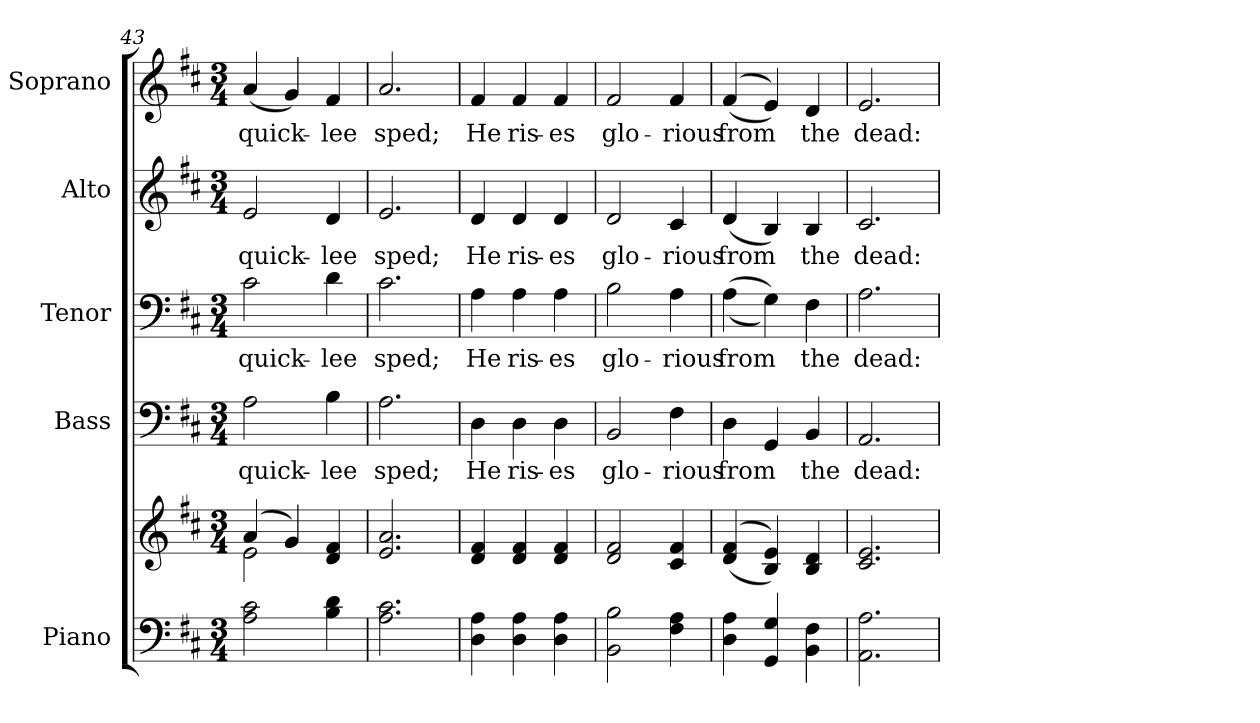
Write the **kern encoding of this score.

**kern	**kern	**kern	**text	**kern	**text	**kern	**text	**kern	**text
*part5	*part5	*part4	*part4	*part3	*part3	*part2	*part2	*part1	*part1
*staff6	*staff5	*staff4	*staff4	*staff3	*staff3	*staff2	*staff2	*staff1	*staff1
*I"Piano	*	*I"Bass	*	*I"Tenor	*	*I"Alto	*	*I"Soprano	*
*I'Pno.	*	*I'B.	*	*I'T.	*	*I'A.	*	*I'S.	*
*clefF4	*clefG2	*clefF4	*	*clefF4	*	*clefG2	*	*clefG2	*
*k[f#c#]	*k[f#c#]	*k[f#c#]	*	*k[f#c#]	*	*k[f#c#]	*	*k[f#c#]	*
*D:	*D:	*D:	*	*D:	*	*D:	*	*D:	*
*M3/4	*M3/4	*M3/4	*	*M3/4	*	*M3/4	*	*M3/4	*
=43	=43	=43	=43	=43	=43	=43	=43	=43	=43
*	*^	*	*	*	*	*	*	*	*
!	!	!	!	!LO:LY:b:color=#000000	!	!	!	!	!	!
!	!	!	!	!	!	!LO:LY:b:color=#000000	!	!	!	!
!	!	!	!	!	!	!	!	!LO:LY:b:color=#000000	!	!
!	!	!	!	!	!	!	!	!	!	!LO:LY:b:color=#000000
2Ai\ 2c#i	(4ai/	2ei\	2Ai\	quick-	2c#i\	quick-	2ei/	quick-	(4ai/	quick-
.	4gi/)	.	.	.	.	.	.	.	4gi/)	.
!	!	!	!	!LO:LY:b:color=#000000	!	!	!	!	!	!
!	!	!	!	!	!	!LO:LY:b:color=#000000	!	!	!	!
!	!	!	!	!	!	!	!	!LO:LY:b:color=#000000	!	!
!	!	!	!	!	!	!	!	!	!	!LO:LY:b:color=#000000
4Bi\ 4di	4di/ 4f#i	4ryy	4Bi\	-lee	4di\	-lee	4di/	-lee	4f#i/	-lee
*	*v	*v	*	*	*	*	*	*	*	*
=44	=44	=44	=44	=44	=44	=44	=44	=44	=44
*	*^	*	*	*	*	*	*	*	*
!	!	!	!	!LO:LY:b:color=#000000	!	!	!	!	!	!
*	*v	*v	*	*	*	*	*	*	*	*
*	*^	*	*	*	*	*	*	*	*
!	!	!	!	!	!	!LO:LY:b:color=#000000	!	!	!	!
*	*v	*v	*	*	*	*	*	*	*	*
*	*^	*	*	*	*	*	*	*	*
!	!	!	!	!	!	!	!	!LO:LY:b:color=#000000	!	!
*	*v	*v	*	*	*	*	*	*	*	*
*	*^	*	*	*	*	*	*	*	*
!	!	!	!	!	!	!	!	!	!	!LO:LY:b:color=#000000
*	*v	*v	*	*	*	*	*	*	*	*
2.Ai\ 2.c#i	2.ei/ 2.ai	2.Ai\	sped;	2.c#i\	sped;	2.ei/	sped;	2.ai/	sped;
!!LO:PB:g=z
=45	=45	=45	=45	=45	=45	=45	=45	=45	=45
!	!	!	!LO:LY:b:color=#000000	!	!	!	!	!	!
!	!	!	!	!	!LO:LY:b:color=#000000	!	!	!	!
!	!	!	!	!	!	!	!LO:LY:b:color=#000000	!	!
!	!	!	!	!	!	!	!	!	!LO:LY:b:color=#000000
4Di\ 4Ai	4di/ 4f#i	4Di\	He	4Ai\	He	4di/	He	4f#i/	He
!	!	!	!LO:LY:b:color=#000000	!	!	!	!	!	!
!	!	!	!	!	!LO:LY:b:color=#000000	!	!	!	!
!	!	!	!	!	!	!	!LO:LY:b:color=#000000	!	!
!	!	!	!	!	!	!	!	!	!LO:LY:b:color=#000000
4Di\ 4Ai	4di/ 4f#i	4Di\	ris-	4Ai\	ris-	4di/	ris-	4f#i/	ris-
!	!	!	!LO:LY:b:color=#000000	!	!	!	!	!	!
!	!	!	!	!	!LO:LY:b:color=#000000	!	!	!	!
!	!	!	!	!	!	!	!LO:LY:b:color=#000000	!	!
!	!	!	!	!	!	!	!	!	!LO:LY:b:color=#000000
4Di\ 4Ai	4di/ 4f#i	4Di\	-es	4Ai\	-es	4di/	-es	4f#i/	-es
=46	=46	=46	=46	=46	=46	=46	=46	=46	=46
!	!	!	!LO:LY:b:color=#000000	!	!	!	!	!	!
!	!	!	!	!	!LO:LY:b:color=#000000	!	!	!	!
!	!	!	!	!	!	!	!LO:LY:b:color=#000000	!	!
!	!	!	!	!	!	!	!	!	!LO:LY:b:color=#000000
2BBi\ 2Bi	2di/ 2f#i	2BBi/	glo-	2Bi\	glo-	2di/	glo-	2f#i/	glo-
!	!	!	!LO:LY:b:color=#000000	!	!	!	!	!	!
!	!	!	!	!	!LO:LY:b:color=#000000	!	!	!	!
!	!	!	!	!	!	!	!LO:LY:b:color=#000000	!	!
!	!	!	!	!	!	!	!	!	!LO:LY:b:color=#000000
4F#i\ 4Ai	4c#i/ 4f#i	4F#i\	-rious	4Ai\	-rious	4c#i/	-rious	4f#i/	-rious
=47	=47	=47	=47	=47	=47	=47	=47	=47	=47
!	!	!	!LO:LY:b:color=#000000	!	!	!	!	!	!
!	!	!	!	!	!LO:LY:b:color=#000000	!	!	!	!
!	!	!	!	!	!	!	!LO:LY:b:color=#000000	!	!
!	!	!	!	!	!	!	!	!	!LO:LY:b:color=#000000
4Di\ 4Ai	((4di/ 4f#i	4Di\	from	((4Ai\	from	(4di/	from	((4f#i/	from
4GGi/ 4Gi	4Bi/ 4ei))	4GGi/	.	4Gi\))	.	4Bi/)	.	4ei/))	.
!	!	!	!LO:LY:b:color=#000000	!	!	!	!	!	!
!	!	!	!	!	!LO:LY:b:color=#000000	!	!	!	!
!	!	!	!	!	!	!	!LO:LY:b:color=#000000	!	!
!	!	!	!	!	!	!	!	!	!LO:LY:b:color=#000000
4BBi\ 4F#i	4Bi/ 4di	4BBi/	the	4F#i\	the	4Bi/	the	4di/	the
!!LO:PB:g=z
=48	=48	=48	=48	=48	=48	=48	=48	=48	=48
!	!	!	!LO:LY:b:color=#000000	!	!	!	!	!	!
!	!	!	!	!	!LO:LY:b:color=#000000	!	!	!	!
!	!	!	!	!	!	!	!LO:LY:b:color=#000000	!	!
!	!	!	!	!	!	!	!	!	!LO:LY:b:color=#000000
2.AAi\ 2.Ai	2.c#i/ 2.ei	2.AAi/	dead:	2.Ai\	dead:	2.c#i/	dead:	2.ei/	dead:
=	=	=	=	=	=	=	=	=	=
*-	*-	*-	*-	*-	*-	*-	*-	*-	*-
